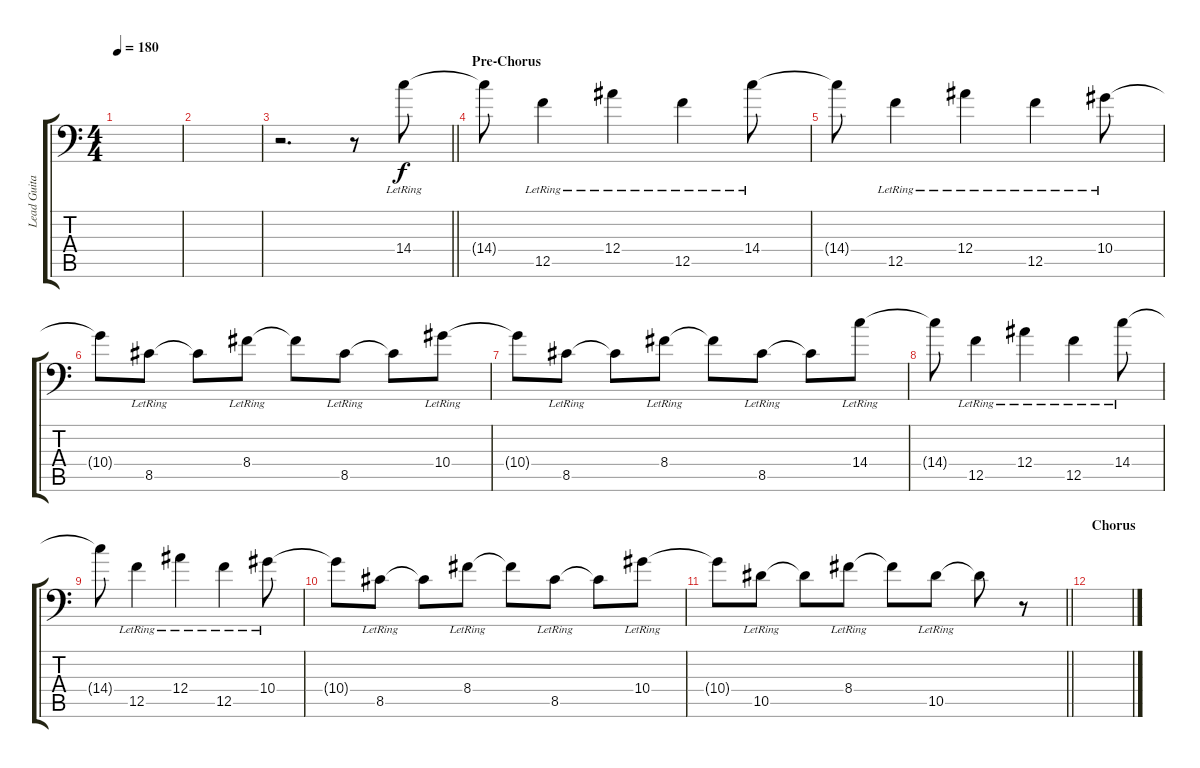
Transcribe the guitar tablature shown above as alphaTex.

\track ("Lead Guitar 2" "Lead Guita") {instrument overdrivenguitar}
\staff {score tabs}
\tuning (C4 G3 Eb3 Bb2 F2 Bb1) {hide}
\ts (4 4)
\tempo 180
\clef f4
\ks c
|
|
\barLineRight lightlight
r.2{d} r.8 14.4{lr}.8 |
\section ("" "Pre-Chorus")
14.4{t}.8 12.5{lr}.4 12.4{lr}.4 12.5{lr}.4 14.4{lr}.8 |
14.4{t}.8 12.5{lr}.4 12.4{lr}.4 12.5{lr}.4 10.4{lr}.8 |
10.4{t}.8 8.5{lr}.8 8.5{t}.8 8.4{lr}.8 8.4{t}.8 8.5{lr}.8 8.5{t}.8 10.4{lr}.8 |
10.4{t}.8 8.5{lr}.8 8.5{t}.8 8.4{lr}.8 8.4{t}.8 8.5{lr}.8 8.5{t}.8 14.4{lr}.8 |
14.4{t}.8 12.5{lr}.4 12.4{lr}.4 12.5{lr}.4 14.4{lr}.8 |
14.4{t}.8 12.5{lr}.4 12.4{lr}.4 12.5{lr}.4 10.4{lr}.8 |
10.4{t}.8 8.5{lr}.8 8.5{t}.8 8.4{lr}.8 8.4{t}.8 8.5{lr}.8 8.5{t}.8 10.4{lr}.8 |
\barLineRight lightlight
10.4{t}.8 10.5{lr}.8 10.5{t}.8 8.4{lr}.8 8.4{t}.8 10.5{lr}.8 10.5{t}.8 r.8 |
\section ("" "Chorus")
